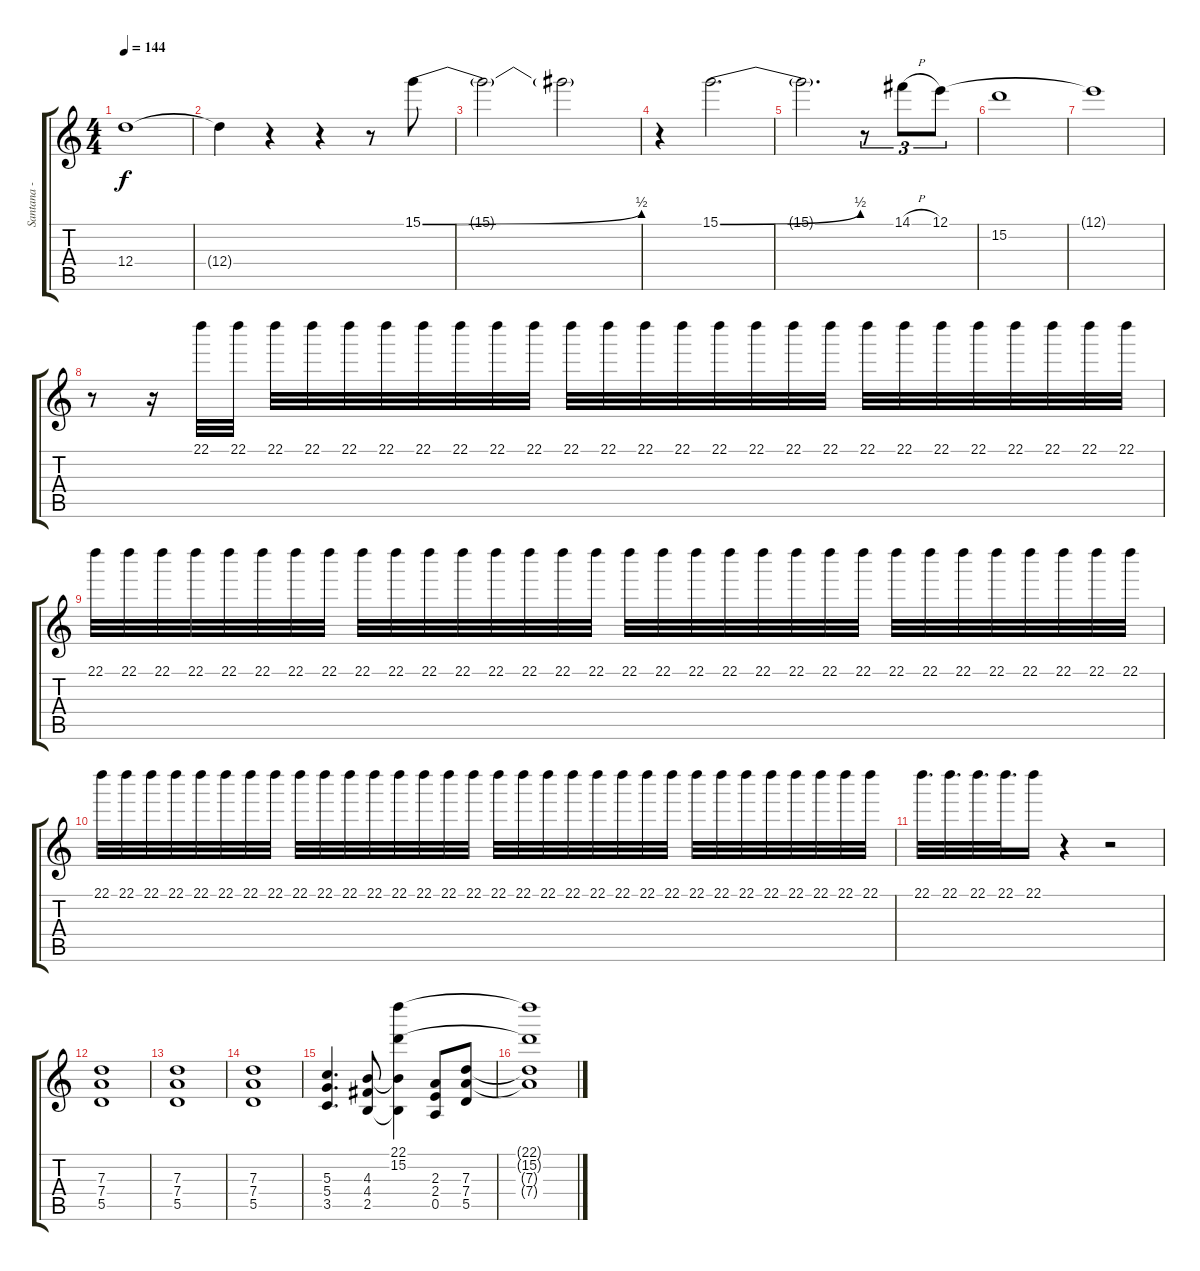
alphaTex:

\track ("Santana - Solo" "Santana - ") {instrument distortionguitar}
\staff {score tabs}
\tuning (E4 B3 G3 D3 A2 E2) {hide}
\ts (4 4)
\tempo 144
\clef g2
\ks c
12.4.1{dy f} |
12.4{t}.4 r.4 r.4 r.8 15.1{be (bend 0 0 60 2)}.8 |
15.1{t}.2 15.1{t}.2 |
r.4 15.1{be (bend 0 0 60 2)}.2{d} |
15.1{t}.2{d} r.8{tu (3 2)} 14.1{h}.8{tu (3 2)} 12.1.8{tu (3 2)} |
15.2.1 |
12.1{t}.1 |
r.8 r.16 22.1.32 22.1.32 22.1.32 22.1.32 22.1.32 22.1.32 22.1.32 22.1.32 22.1.32 22.1.32 22.1.32 22.1.32 22.1.32 22.1.32 22.1.32 22.1.32 22.1.32 22.1.32 22.1.32 22.1.32 22.1.32 22.1.32 22.1.32 22.1.32 22.1.32 22.1.32 |
22.1.32 22.1.32 22.1.32 22.1.32 22.1.32 22.1.32 22.1.32 22.1.32 22.1.32 22.1.32 22.1.32 22.1.32 22.1.32 22.1.32 22.1.32 22.1.32 22.1.32 22.1.32 22.1.32 22.1.32 22.1.32 22.1.32 22.1.32 22.1.32 22.1.32 22.1.32 22.1.32 22.1.32 22.1.32 22.1.32 22.1.32 22.1.32 |
22.1.32 22.1.32 22.1.32 22.1.32 22.1.32 22.1.32 22.1.32 22.1.32 22.1.32 22.1.32 22.1.32 22.1.32 22.1.32 22.1.32 22.1.32 22.1.32 22.1.32 22.1.32 22.1.32 22.1.32 22.1.32 22.1.32 22.1.32 22.1.32 22.1.32 22.1.32 22.1.32 22.1.32 22.1.32 22.1.32 22.1.32 22.1.32 |
22.1.32{d} 22.1.32{d} 22.1.32{d} 22.1.32{d} 22.1.16 r.4 r.2 |
(7.3 7.4 5.5).1 |
(7.3 7.4 5.5).1 |
(7.3 7.4 5.5).1 |
(5.3 5.4 3.5).4{d} (4.3 4.4 2.5).8 (22.1 15.2 4.3{t} 2.5{t}).4 (2.3 2.4 0.5).8 (7.3 7.4 5.5).8 |
(22.1{t} 15.2{t} 7.3{t} 7.4{t}).1
